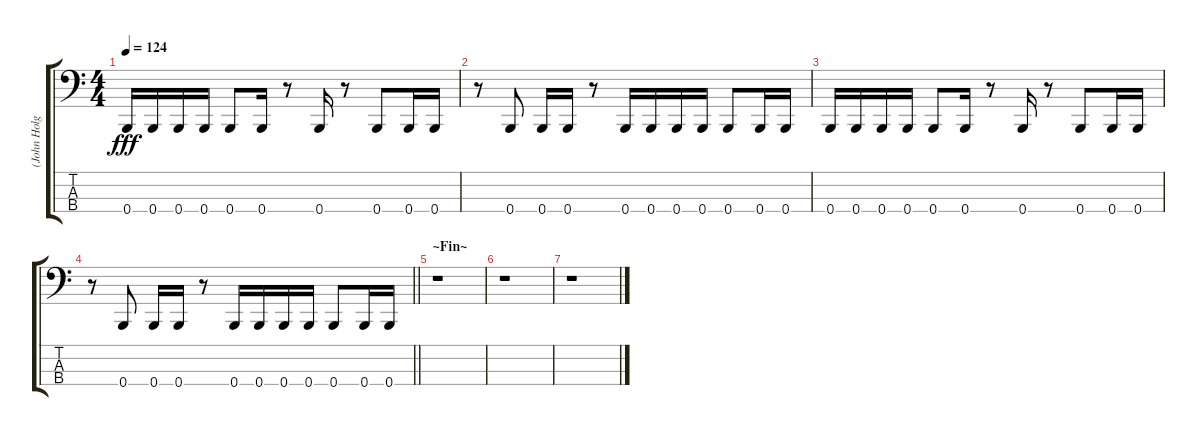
\track ("(John Holgado) Bass Guitar" "(John Holg") {instrument electricbassfinger}
\staff {score tabs}
\tuning (E2 B1 Gb1 B0) {hide}
\ts (4 4)
\tempo 124
\clef f4
\ks c
0.4.16{dy fff} 0.4.16 0.4.16 0.4.16 0.4.8 0.4.16 r.8 0.4.16 r.8 0.4.8 0.4.16 0.4.16 |
r.8 0.4.8 0.4.16 0.4.16 r.8 0.4.16 0.4.16 0.4.16 0.4.16 0.4.8 0.4.16 0.4.16 |
0.4.16 0.4.16 0.4.16 0.4.16 0.4.8 0.4.16 r.8 0.4.16 r.8 0.4.8 0.4.16 0.4.16 |
\barLineRight lightlight
r.8 0.4.8 0.4.16 0.4.16 r.8 0.4.16 0.4.16 0.4.16 0.4.16 0.4.8 0.4.16 0.4.16 |
\section ("" "~Fin~")
r.1 |
r.1 |
r.1
